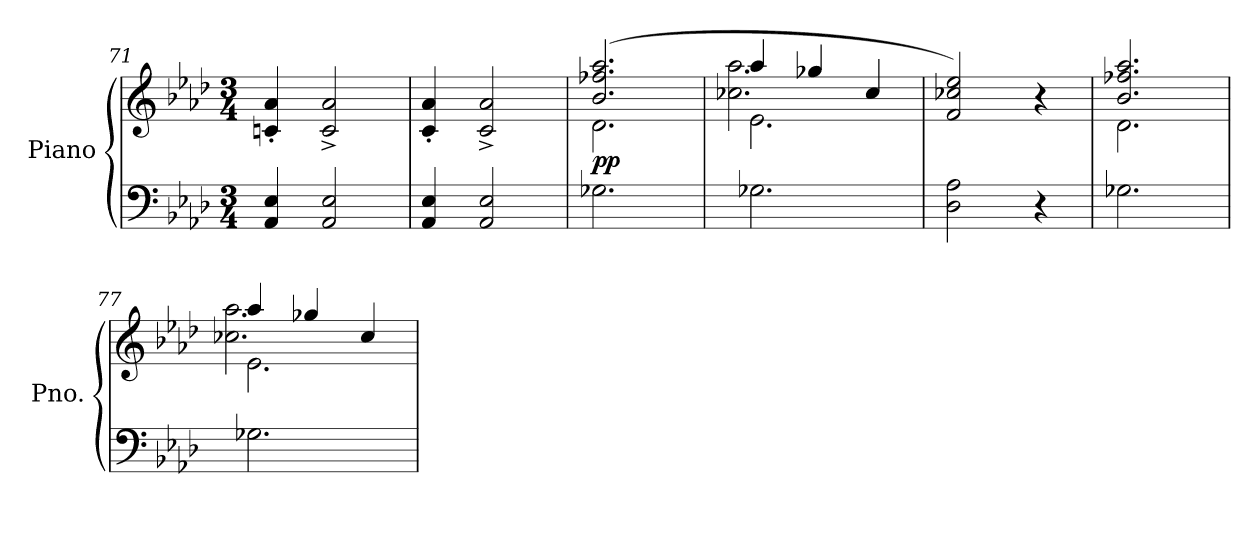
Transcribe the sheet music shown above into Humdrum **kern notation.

**kern	**kern	**dynam
*part1	*part1	*part1
*staff2	*staff1	*staff1/2
*I"Piano	*	*
*I'Pno.	*	*
*clefF4	*clefG2	*
*k[b-e-a-d-]	*k[b-e-a-d-]	*
*M3/4	*M3/4	*
=71	=71	=71
4AA-/ 4E-/	4cn/' 4a-/'	.
2AA-/ 2E-/	2c/^ 2a-/^	.
=72	=72	=72
4AA-/ 4E-/	4c/' 4a-/'	.
2AA-/ 2E-/	2c/^ 2a-/^	.
=73	=73	=73
*	*^	*
!	!	!	!LO:DY:b
2.G-X\	(2.b-/ 2.ff-X/ 2.aa-/	2.d-\	pp
!!LO:LB:g=z
=74	=74	=74	=74
*	*	*^	*
2.G-X\	4aa-/	2.e-\	2.cc-X\ 2.aa-\	.
.	4gg-X/	.	.	.
.	4cc-/	.	.	.
*	*v	*v	*v	*
=75	=75	=75
2D-\ 2A-\	2f/ 2cc-X/ 2ee-/)	.
4r	4r	.
=76	=76	=76
*	*^	*
2.G-X\	2.b-/ 2.ff-X/ 2.aa-/	2.d-\	.
=77	=77	=77	=77
*	*	*^	*
2.G-X\	4aa-/	2.e-\	2.cc-X\ 2.aa-\	.
.	4gg-X/	.	.	.
.	4cc-/	.	.	.
*	*v	*v	*v	*
=	=	=
*-	*-	*-
